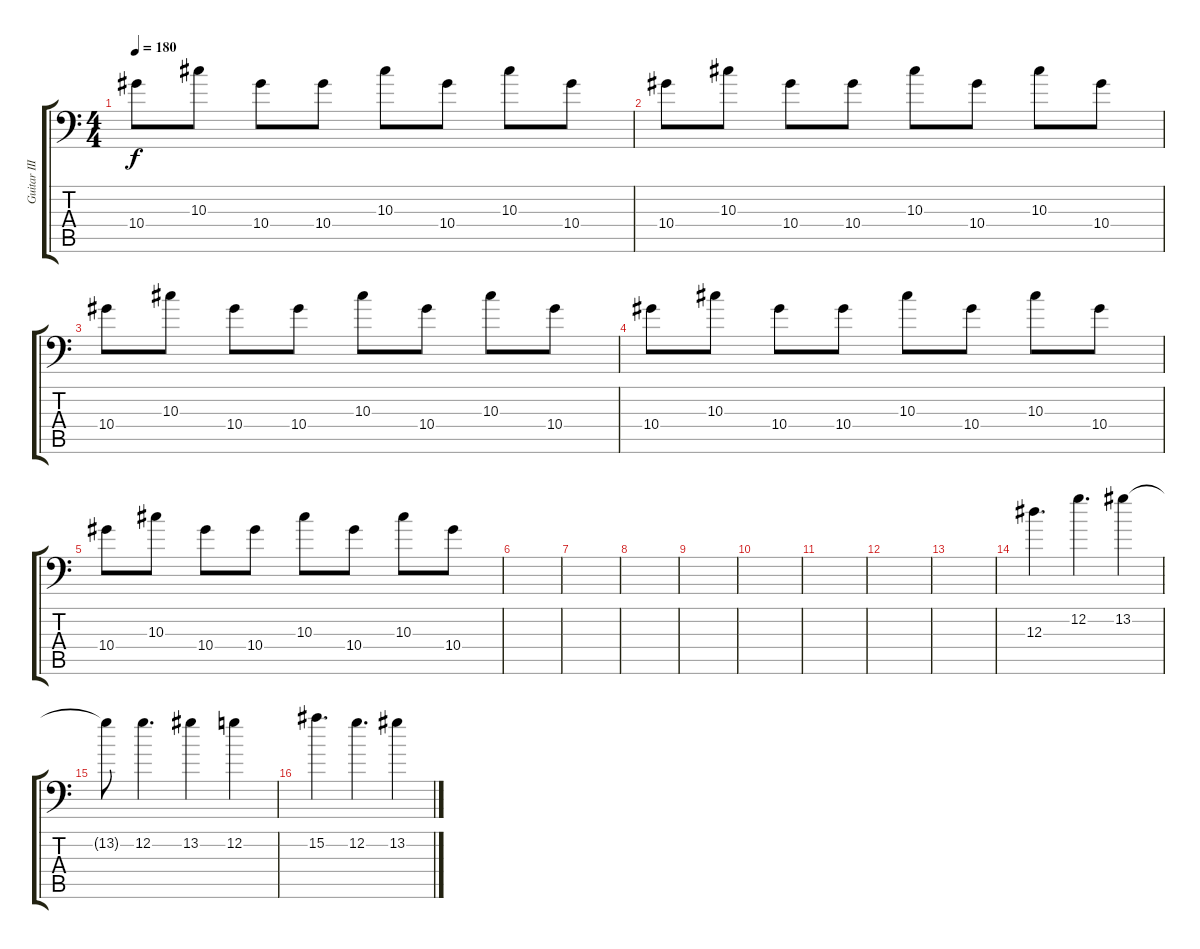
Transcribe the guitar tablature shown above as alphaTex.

\track ("Guitar III" "Guitar III") {instrument distortionguitar}
\staff {score tabs}
\tuning (C4 G3 Eb3 Bb2 F2 Bb1) {hide}
\ts (4 4)
\tempo 180
\clef f4
\ks c
10.4.8{dy f} 10.3.8 10.4.8 10.4.8 10.3.8 10.4.8 10.3.8 10.4.8 |
10.4.8 10.3.8 10.4.8 10.4.8 10.3.8 10.4.8 10.3.8 10.4.8 |
10.4.8 10.3.8 10.4.8 10.4.8 10.3.8 10.4.8 10.3.8 10.4.8 |
10.4.8 10.3.8 10.4.8 10.4.8 10.3.8 10.4.8 10.3.8 10.4.8 |
10.4.8 10.3.8 10.4.8 10.4.8 10.3.8 10.4.8 10.3.8 10.4.8 |
|
|
|
|
|
|
|
|
12.3.4{d} 12.2.4{d} 13.2.4 |
13.2{t}.8 12.2.4{d} 13.2.4 12.2.4 |
15.2.4{d} 12.2.4{d} 13.2.4
